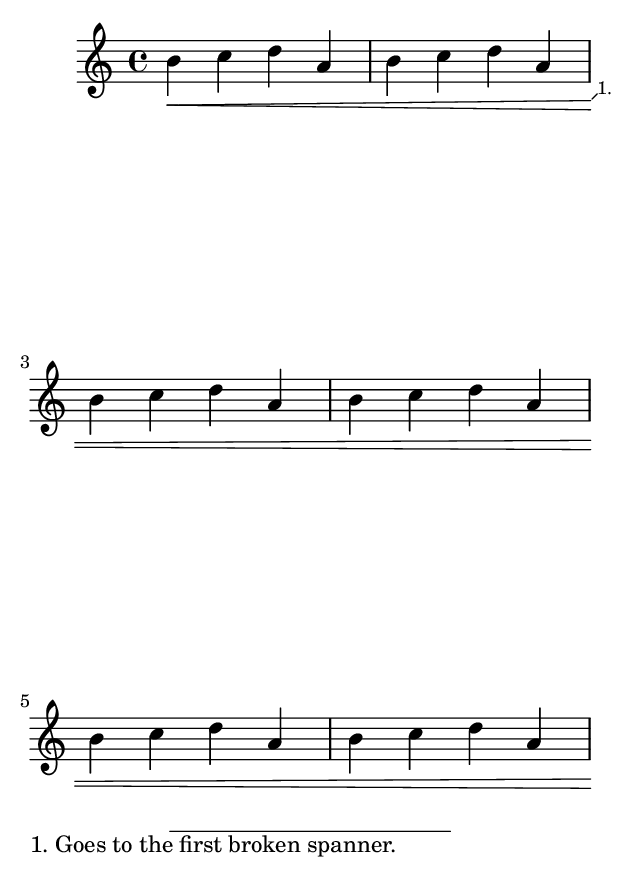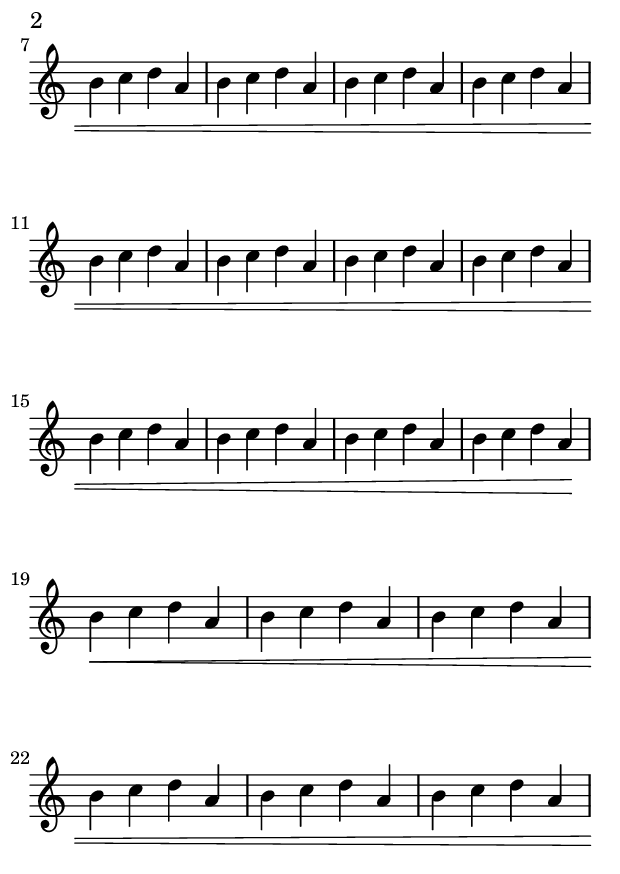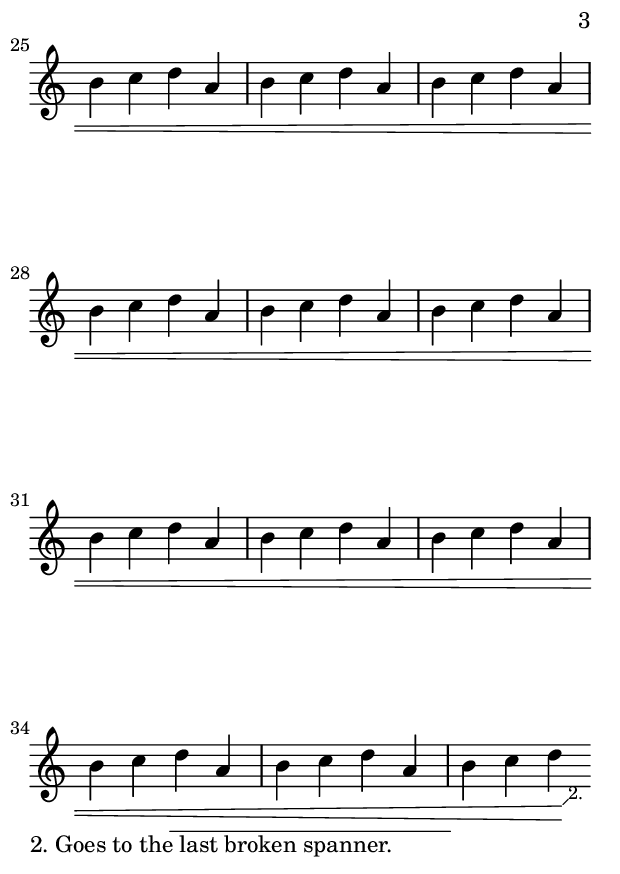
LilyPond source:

\version "2.23.4"
\header {
  texidoc = "Footnotes are annotated at the correct place, and the
annotation goes to the correct page."
}

#(set-default-paper-size "a6")

\paper {
  ragged-last-bottom = ##f
}

\book {

\relative {
b'4-\single\footnote
              \markup { \tiny "1." }
              #'(0.5 . 0.5)
              \markup { 1. \justify { Goes to the first broken spanner. } } Hairpin
   \<
c d a
b c d a
b c d a
b c d a
b c d a
b c d a \break \pageBreak
b c d a
b c d a
b c d a
b c d a
b c d a
b c d a
b c d a
b c d a
b c d a
b c d a
b c d a
b c d a\!

\once \override Score.Footnote.spanner-placement = #RIGHT
b4-\single\footnote
              \markup { \tiny "2." }
              #'(0.5 . 0.5)
              \markup { 2. \justify { Goes to the last broken spanner. } } Hairpin
   \<
c d a
b c d a
b c d a
b c d a
b c d a
b c d a \break \pageBreak
b c d a
b c d a
b c d a
b c d a
b c d a
b c d a
b c d a
b c d a
b c d a
b c d a
b c d a
b c d\!
}}
